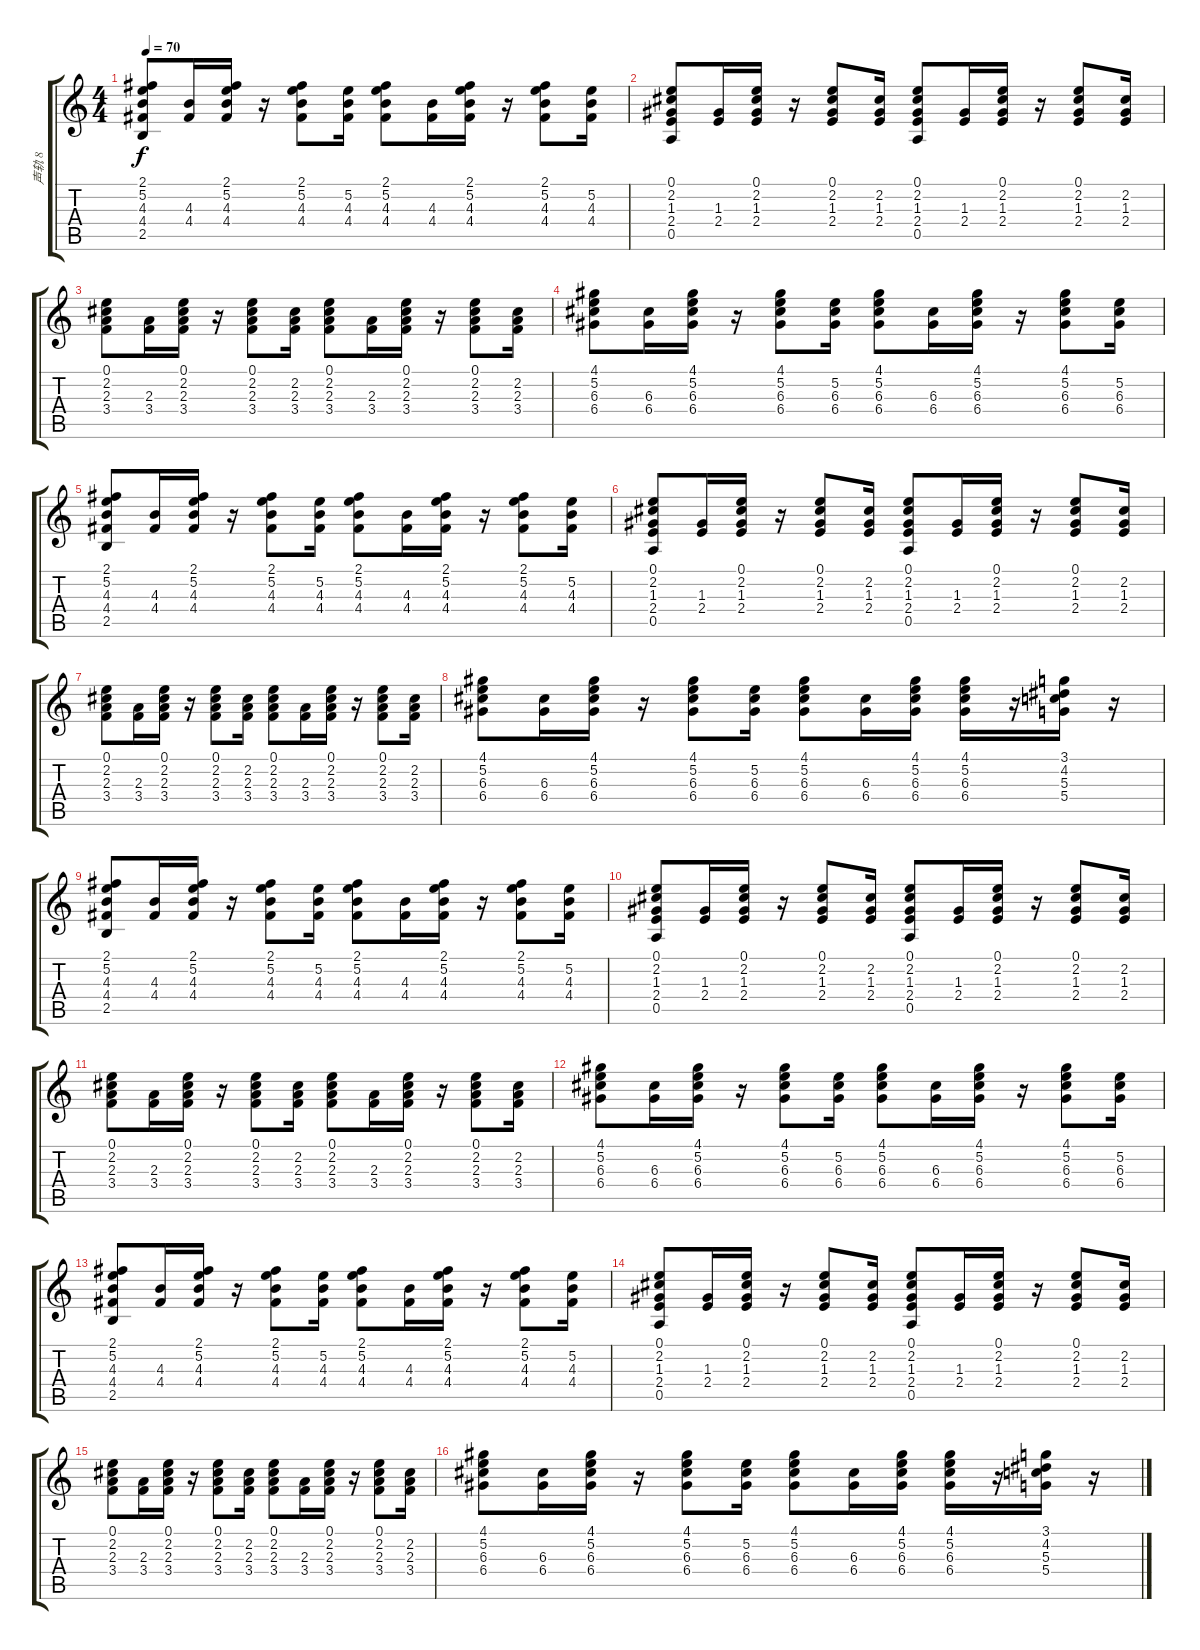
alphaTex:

\track ("声轨 8" "声轨 8") {instrument acousticguitarsteel}
\staff {score tabs}
\tuning (E4 B3 G3 D3 A2 E2) {hide}
\ts (4 4)
\tempo 70
\clef g2
\ks c
(2.1 5.2 4.3 4.4 2.5).8{dy f} (4.3 4.4).16 (2.1 5.2 4.3 4.4).16 r.16 (2.1 5.2 4.3 4.4).8 (5.2 4.3 4.4).16 (2.1 5.2 4.3 4.4).8 (4.3 4.4).16 (2.1 5.2 4.3 4.4).16 r.16 (2.1 5.2 4.3 4.4).8 (5.2 4.3 4.4).16 |
(0.1 2.2 1.3 2.4 0.5).8 (1.3 2.4).16 (0.1 2.2 1.3 2.4).16 r.16 (0.1 2.2 1.3 2.4).8 (2.2 1.3 2.4).16 (0.1 2.2 1.3 2.4 0.5).8 (1.3 2.4).16 (0.1 2.2 1.3 2.4).16 r.16 (0.1 2.2 1.3 2.4).8 (2.2 1.3 2.4).16 |
(0.1 2.2 2.3 3.4).8 (2.3 3.4).16 (0.1 2.2 2.3 3.4).16 r.16 (0.1 2.2 2.3 3.4).8 (2.2 2.3 3.4).16 (0.1 2.2 2.3 3.4).8 (2.3 3.4).16 (0.1 2.2 2.3 3.4).16 r.16 (0.1 2.2 2.3 3.4).8 (2.2 2.3 3.4).16 |
(4.1 5.2 6.3 6.4).8 (6.3 6.4).16 (4.1 5.2 6.3 6.4).16 r.16 (4.1 5.2 6.3 6.4).8 (5.2 6.3 6.4).16 (4.1 5.2 6.3 6.4).8 (6.3 6.4).16 (4.1 5.2 6.3 6.4).16 r.16 (4.1 5.2 6.3 6.4).8 (5.2 6.3 6.4).16 |
(2.1 5.2 4.3 4.4 2.5).8 (4.3 4.4).16 (2.1 5.2 4.3 4.4).16 r.16 (2.1 5.2 4.3 4.4).8 (5.2 4.3 4.4).16 (2.1 5.2 4.3 4.4).8 (4.3 4.4).16 (2.1 5.2 4.3 4.4).16 r.16 (2.1 5.2 4.3 4.4).8 (5.2 4.3 4.4).16 |
(0.1 2.2 1.3 2.4 0.5).8 (1.3 2.4).16 (0.1 2.2 1.3 2.4).16 r.16 (0.1 2.2 1.3 2.4).8 (2.2 1.3 2.4).16 (0.1 2.2 1.3 2.4 0.5).8 (1.3 2.4).16 (0.1 2.2 1.3 2.4).16 r.16 (0.1 2.2 1.3 2.4).8 (2.2 1.3 2.4).16 |
(0.1 2.2 2.3 3.4).8 (2.3 3.4).16 (0.1 2.2 2.3 3.4).16 r.16 (0.1 2.2 2.3 3.4).8 (2.2 2.3 3.4).16 (0.1 2.2 2.3 3.4).8 (2.3 3.4).16 (0.1 2.2 2.3 3.4).16 r.16 (0.1 2.2 2.3 3.4).8 (2.2 2.3 3.4).16 |
(4.1 5.2 6.3 6.4).8 (6.3 6.4).16 (4.1 5.2 6.3 6.4).16 r.16 (4.1 5.2 6.3 6.4).8 (5.2 6.3 6.4).16 (4.1 5.2 6.3 6.4).8 (6.3 6.4).16 (4.1 5.2 6.3 6.4).16 (4.1 5.2 6.3 6.4).16 r.16 (3.1 4.2 5.3 5.4).16 r.16 |
(2.1 5.2 4.3 4.4 2.5).8 (4.3 4.4).16 (2.1 5.2 4.3 4.4).16 r.16 (2.1 5.2 4.3 4.4).8 (5.2 4.3 4.4).16 (2.1 5.2 4.3 4.4).8 (4.3 4.4).16 (2.1 5.2 4.3 4.4).16 r.16 (2.1 5.2 4.3 4.4).8 (5.2 4.3 4.4).16 |
(0.1 2.2 1.3 2.4 0.5).8 (1.3 2.4).16 (0.1 2.2 1.3 2.4).16 r.16 (0.1 2.2 1.3 2.4).8 (2.2 1.3 2.4).16 (0.1 2.2 1.3 2.4 0.5).8 (1.3 2.4).16 (0.1 2.2 1.3 2.4).16 r.16 (0.1 2.2 1.3 2.4).8 (2.2 1.3 2.4).16 |
(0.1 2.2 2.3 3.4).8 (2.3 3.4).16 (0.1 2.2 2.3 3.4).16 r.16 (0.1 2.2 2.3 3.4).8 (2.2 2.3 3.4).16 (0.1 2.2 2.3 3.4).8 (2.3 3.4).16 (0.1 2.2 2.3 3.4).16 r.16 (0.1 2.2 2.3 3.4).8 (2.2 2.3 3.4).16 |
(4.1 5.2 6.3 6.4).8 (6.3 6.4).16 (4.1 5.2 6.3 6.4).16 r.16 (4.1 5.2 6.3 6.4).8 (5.2 6.3 6.4).16 (4.1 5.2 6.3 6.4).8 (6.3 6.4).16 (4.1 5.2 6.3 6.4).16 r.16 (4.1 5.2 6.3 6.4).8 (5.2 6.3 6.4).16 |
(2.1 5.2 4.3 4.4 2.5).8 (4.3 4.4).16 (2.1 5.2 4.3 4.4).16 r.16 (2.1 5.2 4.3 4.4).8 (5.2 4.3 4.4).16 (2.1 5.2 4.3 4.4).8 (4.3 4.4).16 (2.1 5.2 4.3 4.4).16 r.16 (2.1 5.2 4.3 4.4).8 (5.2 4.3 4.4).16 |
(0.1 2.2 1.3 2.4 0.5).8 (1.3 2.4).16 (0.1 2.2 1.3 2.4).16 r.16 (0.1 2.2 1.3 2.4).8 (2.2 1.3 2.4).16 (0.1 2.2 1.3 2.4 0.5).8 (1.3 2.4).16 (0.1 2.2 1.3 2.4).16 r.16 (0.1 2.2 1.3 2.4).8 (2.2 1.3 2.4).16 |
(0.1 2.2 2.3 3.4).8 (2.3 3.4).16 (0.1 2.2 2.3 3.4).16 r.16 (0.1 2.2 2.3 3.4).8 (2.2 2.3 3.4).16 (0.1 2.2 2.3 3.4).8 (2.3 3.4).16 (0.1 2.2 2.3 3.4).16 r.16 (0.1 2.2 2.3 3.4).8 (2.2 2.3 3.4).16 |
(4.1 5.2 6.3 6.4).8 (6.3 6.4).16 (4.1 5.2 6.3 6.4).16 r.16 (4.1 5.2 6.3 6.4).8 (5.2 6.3 6.4).16 (4.1 5.2 6.3 6.4).8 (6.3 6.4).16 (4.1 5.2 6.3 6.4).16 (4.1 5.2 6.3 6.4).16 r.16 (3.1 4.2 5.3 5.4).16 r.16
